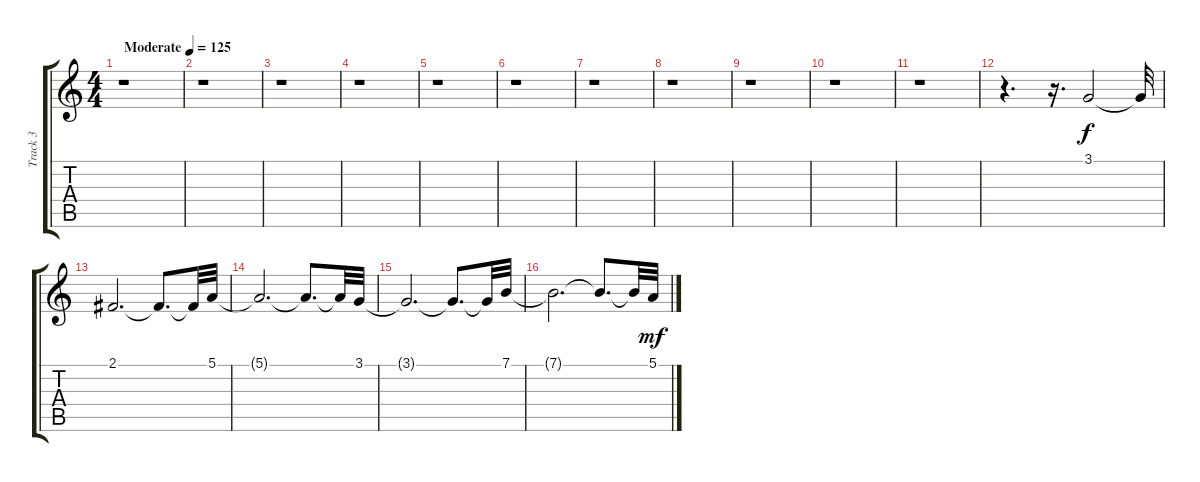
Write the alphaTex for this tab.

\track ("Track 3" "Track 3") {instrument stringensemble2}
\staff {score tabs}
\tuning (E4 B3 G3 D3 A2 E2) {hide}
\ts (4 4)
\tempo (125 "Moderate")
\clef g2
\ks c
r.1{dy f instrument stringensemble2} |
r.1 |
r.1 |
r.1 |
r.1 |
r.1 |
r.1 |
r.1 |
r.1 |
r.1 |
r.1 |
r.4{d} r.16{d} 3.1.2 3.1{t}.32 |
2.1.2{d} 2.1{t}.8{d} 2.1{t}.32 5.1.32 |
5.1{t}.2{d} 5.1{t}.8{d} 5.1{t}.32 3.1.32 |
3.1{t}.2{d} 3.1{t}.8{d} 3.1{t}.32 7.1.32 |
7.1{t}.2{d} 7.1{t}.8{d} 7.1{t}.32 5.1.32{dy mf}
